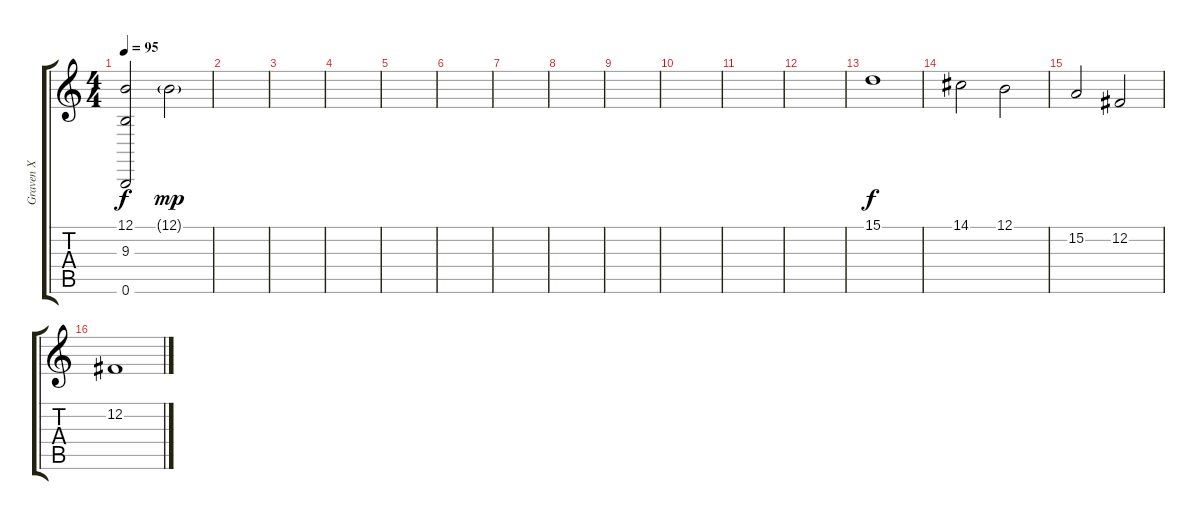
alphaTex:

\track ("Graven X" "Graven X") {instrument stringensemble1}
\staff {score tabs}
\tuning (B3 Gb3 D3 A2 E2 B1) {hide}
\ts (4 4)
\tempo 95
\clef g2
\ks c
(12.1 9.3 0.6).2{dy f} 12.1{g}.2{dy mp} |
|
|
|
|
|
|
|
|
|
|
|
15.1.1{dy f volume 9} |
14.1.2 12.1.2 |
15.2.2 12.2.2 |
12.2.1
